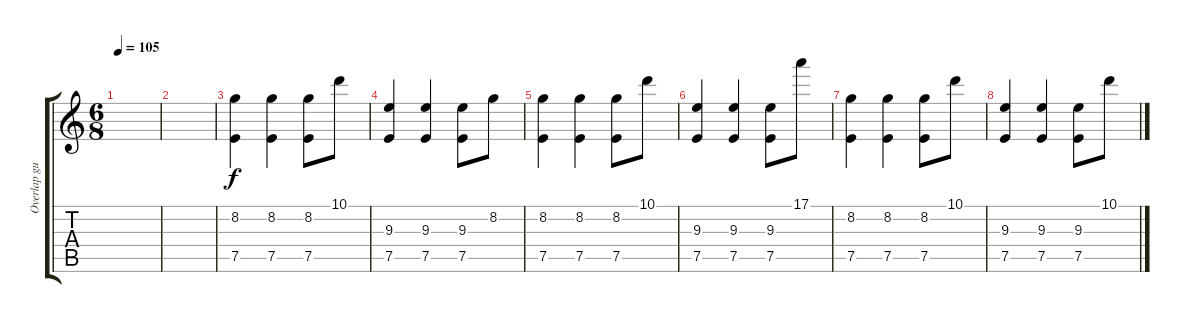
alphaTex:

\track ("Overlap guitar" "Overlap gu") {instrument acousticguitarnylon}
\staff {score tabs}
\tuning (E4 B3 G3 D3 A2 E2) {hide}
\ts (6 8)
\tempo 105
\clef g2
\ks c
|
|
(8.2 7.5).4 (8.2 7.5).4 (8.2 7.5).8 10.1.8 |
(9.3 7.5).4 (9.3 7.5).4 (9.3 7.5).8 8.2.8 |
(8.2 7.5).4 (8.2 7.5).4 (8.2 7.5).8 10.1.8 |
(9.3 7.5).4 (9.3 7.5).4 (9.3 7.5).8 17.1.8 |
(8.2 7.5).4 (8.2 7.5).4 (8.2 7.5).8 10.1.8 |
(9.3 7.5).4 (9.3 7.5).4 (9.3 7.5).8 10.1.8
